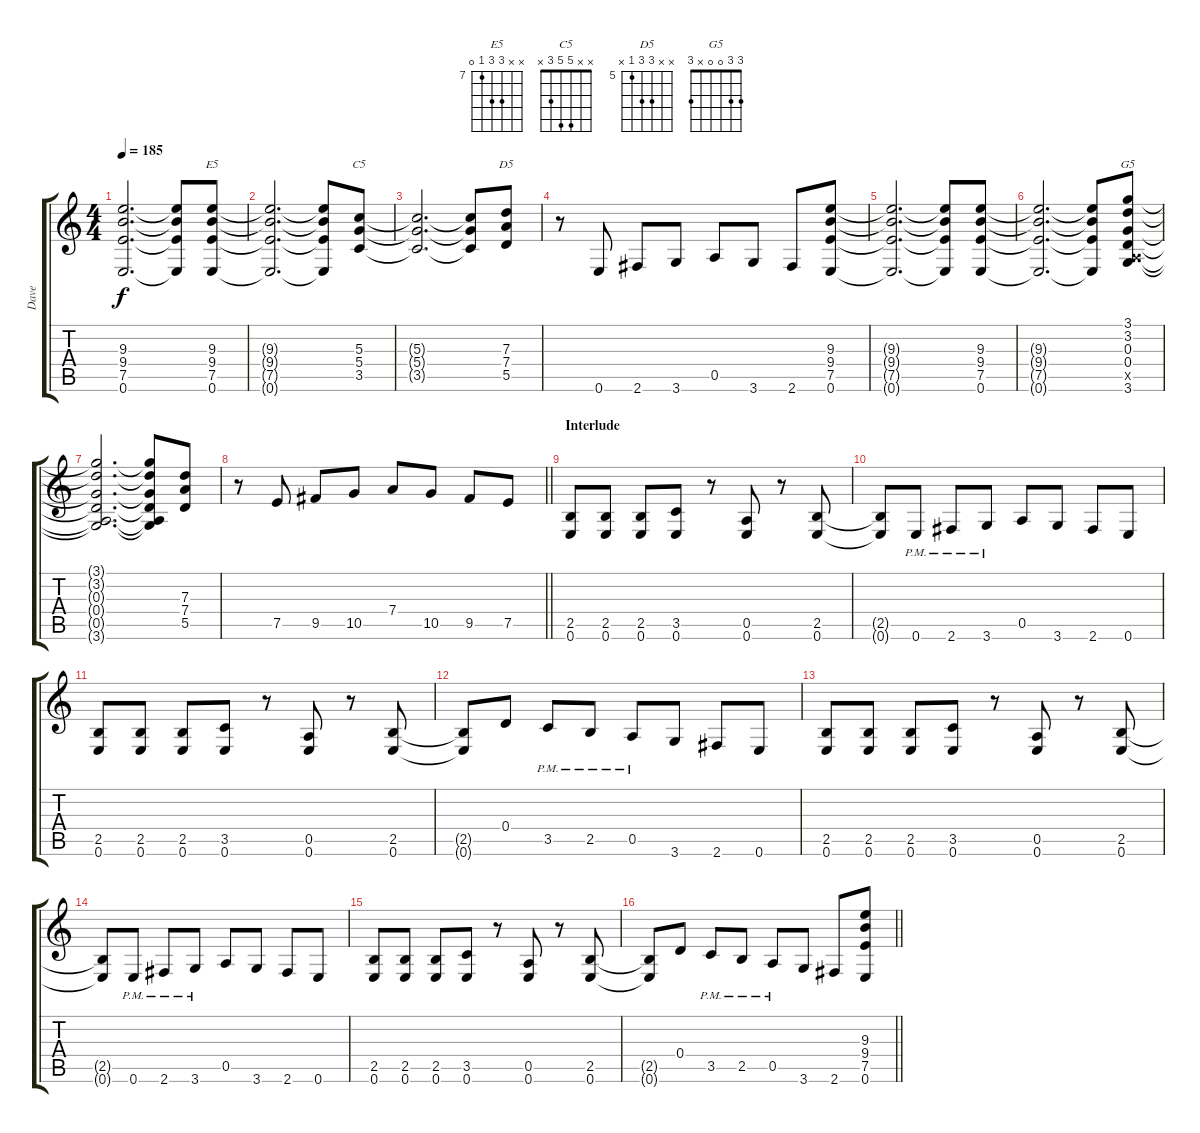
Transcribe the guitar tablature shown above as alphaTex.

\track ("Dave" "Dave") {instrument distortionguitar}
\staff {score tabs}
\tuning (E4 B3 G3 D3 A2 E2) {hide}
\chord ("E5" x x 9 9 7 0) {firstfret 7}
\chord ("C5" x x 5 5 3 x)
\chord ("D5" x x 7 7 5 x) {firstfret 5}
\chord ("G5" 3 3 0 0 x 3)
\ts (4 4)
\tempo 185
\clef g2
\ks c
(9.3{t} 9.4{t} 7.5{t} 0.6{t}).2{d dy f} (9.3{t} 9.4{t} 7.5{t} 0.6{t}).8 (9.3 9.4 7.5 0.6).8{ch "E5"} |
(9.3{t} 9.4{t} 7.5{t} 0.6{t}).2{d} (9.3{t} 9.4{t} 7.5{t} 0.6{t}).8 (5.3 5.4 3.5).8{ch "C5"} |
(5.3{t} 5.4{t} 3.5{t}).2{d} (5.3{t} 5.4{t} 3.5{t}).8 (7.3 7.4 5.5).8{ch "D5"} |
r.8 0.6.8 2.6.8 3.6.8 0.5.8 3.6.8 2.6.8 (9.3 9.4 7.5 0.6).8 |
(9.3{t} 9.4{t} 7.5{t} 0.6{t}).2{d} (9.3{t} 9.4{t} 7.5{t} 0.6{t}).8 (9.3 9.4 7.5 0.6).8 |
(9.3{t} 9.4{t} 7.5{t} 0.6{t}).2{d} (9.3{t} 9.4{t} 7.5{t} 0.6{t}).8 (3.1 3.2 0.3 0.4 0.5{x} 3.6).8{ch "G5"} |
(3.1{t} 3.2{t} 0.3{t} 0.4{t} 0.5{t} 3.6{t}).2{d} (3.1{t} 3.2{t} 0.3{t} 0.4{t} 0.5{t} 3.6{t}).8 (7.3 7.4 5.5).8 |
\barLineRight lightlight
r.8 7.5.8 9.5.8 10.5.8 7.4.8 10.5.8 9.5.8 7.5.8 |
\section ("" "Interlude")
(2.5 0.6).8 (2.5 0.6).8 (2.5 0.6).8 (3.5 0.6).8 r.8 (0.5 0.6).8 r.8 (2.5 0.6).8 |
(2.5{t} 0.6{t}).8 0.6{pm}.8 2.6{pm}.8 3.6{pm}.8 0.5.8 3.6.8 2.6.8 0.6.8 |
(2.5 0.6).8 (2.5 0.6).8 (2.5 0.6).8 (3.5 0.6).8 r.8 (0.5 0.6).8 r.8 (2.5 0.6).8 |
(2.5{t} 0.6{t}).8 0.4.8 3.5{pm}.8 2.5{pm}.8 0.5{pm}.8 3.6.8 2.6.8 0.6.8 |
(2.5 0.6).8 (2.5 0.6).8 (2.5 0.6).8 (3.5 0.6).8 r.8 (0.5 0.6).8 r.8 (2.5 0.6).8 |
(2.5{t} 0.6{t}).8 0.6{pm}.8 2.6{pm}.8 3.6{pm}.8 0.5.8 3.6.8 2.6.8 0.6.8 |
(2.5 0.6).8 (2.5 0.6).8 (2.5 0.6).8 (3.5 0.6).8 r.8 (0.5 0.6).8 r.8 (2.5 0.6).8 |
\barLineRight lightlight
(2.5{t} 0.6{t}).8 0.4.8 3.5{pm}.8 2.5{pm}.8 0.5{pm}.8 3.6.8 2.6.8 (9.3 9.4 7.5 0.6).8
